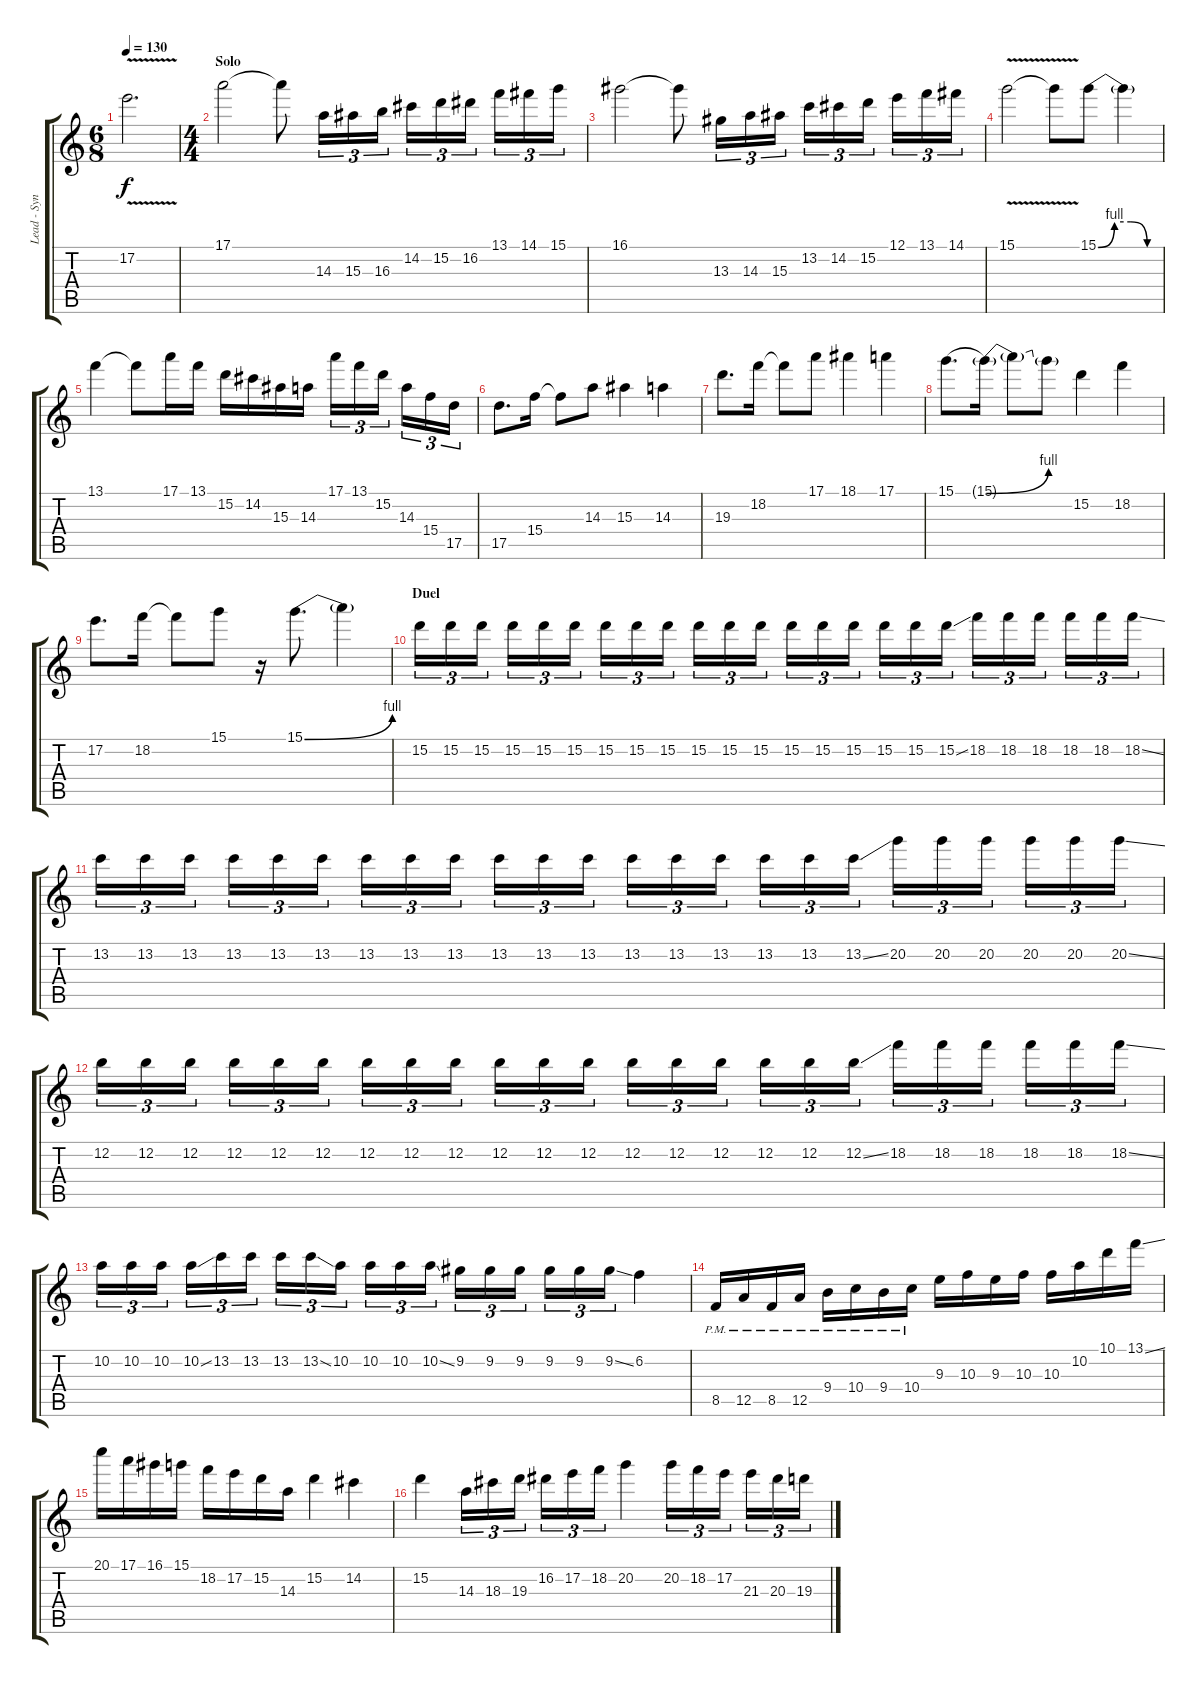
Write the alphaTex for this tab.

\track ("Lead - Synyster Gates" "Lead - Syn") {instrument distortionguitar}
\staff {score tabs}
\tuning (E4 B3 G3 D3 A2 D2) {hide}
\ts (6 8)
\tempo 130
\clef g2
\ks c
17.2{v}.2{d dy f} |
\ts (4 4)
\section ("" "Solo")
17.1.2 17.1{t}.8 14.3.16{tu (3 2)} 15.3.16{tu (3 2)} 16.3.16{tu (3 2)} 14.2.16{tu (3 2)} 15.2.16{tu (3 2)} 16.2.16{tu (3 2)} 13.1.16{tu (3 2)} 14.1.16{tu (3 2)} 15.1.16{tu (3 2)} |
16.1.2 16.1{t}.8 13.3.16{tu (3 2)} 14.3.16{tu (3 2)} 15.3.16{tu (3 2)} 13.2.16{tu (3 2)} 14.2.16{tu (3 2)} 15.2.16{tu (3 2)} 12.1.16{tu (3 2)} 13.1.16{tu (3 2)} 14.1.16{tu (3 2)} |
15.1{v}.2 15.1{t}.8 15.1{be (custom 0 0 15 4 30 4 45 0 60 0)}.8 15.1{t}.4 |
13.1.4 13.1{t}.8 17.1.16 13.1.16 15.2.16 14.2.16 15.3.16 14.3.16 17.1.16{tu (3 2)} 13.1.16{tu (3 2)} 15.2.16{tu (3 2)} 14.3.16{tu (3 2)} 15.4.16{tu (3 2)} 17.5.16{tu (3 2)} |
17.5.8{d} 15.4.16 15.4{t}.8 14.3.8 15.3.4 14.3.4 |
19.3.8{d} 18.2.16 18.2{t}.8 17.1.8 18.1.4 17.1.4 |
15.1{be (hold 0 0 60 0)}.8{d} 15.1{be (bend 0 0 60 4) t}.16 15.1{t}.8 15.1{be (hold 0 0 60 0) t}.8 15.2.4 18.2.4 |
17.2.8{d} 18.2.16 18.2{t}.8 15.1.8 r.16 15.1{be (bend 0 0 60 4)}.8{d} 15.1{t}.4 |
\section ("" "Duel")
15.2.16{tu (3 2)} 15.2.16{tu (3 2)} 15.2.16{tu (3 2)} 15.2.16{tu (3 2)} 15.2.16{tu (3 2)} 15.2.16{tu (3 2)} 15.2.16{tu (3 2)} 15.2.16{tu (3 2)} 15.2.16{tu (3 2)} 15.2.16{tu (3 2)} 15.2.16{tu (3 2)} 15.2.16{tu (3 2)} 15.2.16{tu (3 2)} 15.2.16{tu (3 2)} 15.2.16{tu (3 2)} 15.2.16{tu (3 2)} 15.2.16{tu (3 2)} 15.2{ss}.16{tu (3 2)} 18.2.16{tu (3 2)} 18.2.16{tu (3 2)} 18.2.16{tu (3 2)} 18.2.16{tu (3 2)} 18.2.16{tu (3 2)} 18.2{ss}.16{tu (3 2)} |
13.2.16{tu (3 2)} 13.2.16{tu (3 2)} 13.2.16{tu (3 2)} 13.2.16{tu (3 2)} 13.2.16{tu (3 2)} 13.2.16{tu (3 2)} 13.2.16{tu (3 2)} 13.2.16{tu (3 2)} 13.2.16{tu (3 2)} 13.2.16{tu (3 2)} 13.2.16{tu (3 2)} 13.2.16{tu (3 2)} 13.2.16{tu (3 2)} 13.2.16{tu (3 2)} 13.2.16{tu (3 2)} 13.2.16{tu (3 2)} 13.2.16{tu (3 2)} 13.2{ss}.16{tu (3 2)} 20.2.16{tu (3 2)} 20.2.16{tu (3 2)} 20.2.16{tu (3 2)} 20.2.16{tu (3 2)} 20.2.16{tu (3 2)} 20.2{ss}.16{tu (3 2)} |
12.2.16{tu (3 2)} 12.2.16{tu (3 2)} 12.2.16{tu (3 2)} 12.2.16{tu (3 2)} 12.2.16{tu (3 2)} 12.2.16{tu (3 2)} 12.2.16{tu (3 2)} 12.2.16{tu (3 2)} 12.2.16{tu (3 2)} 12.2.16{tu (3 2)} 12.2.16{tu (3 2)} 12.2.16{tu (3 2)} 12.2.16{tu (3 2)} 12.2.16{tu (3 2)} 12.2.16{tu (3 2)} 12.2.16{tu (3 2)} 12.2.16{tu (3 2)} 12.2{ss}.16{tu (3 2)} 18.2.16{tu (3 2)} 18.2.16{tu (3 2)} 18.2.16{tu (3 2)} 18.2.16{tu (3 2)} 18.2.16{tu (3 2)} 18.2{ss}.16{tu (3 2)} |
10.2.16{tu (3 2)} 10.2.16{tu (3 2)} 10.2.16{tu (3 2)} 10.2{ss}.16{tu (3 2)} 13.2.16{tu (3 2)} 13.2.16{tu (3 2)} 13.2.16{tu (3 2)} 13.2{ss}.16{tu (3 2)} 10.2.16{tu (3 2)} 10.2.16{tu (3 2)} 10.2.16{tu (3 2)} 10.2{ss}.16{tu (3 2)} 9.2.16{tu (3 2)} 9.2.16{tu (3 2)} 9.2.16{tu (3 2)} 9.2.16{tu (3 2)} 9.2.16{tu (3 2)} 9.2{ss}.16{tu (3 2)} 6.2.4 |
8.5{pm}.16 12.5{pm}.16 8.5{pm}.16 12.5{pm}.16 9.4{pm}.16 10.4{pm}.16 9.4{pm}.16 10.4{pm}.16 9.3.16 10.3.16 9.3.16 10.3.16 10.3.16 10.2.16 10.1.16 13.1{ss}.16 |
20.1.16 17.1.16 16.1.16 15.1.16 18.2.16 17.2.16 15.2.16 14.3.16 15.2.4 14.2.4 |
15.2.4 14.3.16{tu (3 2)} 18.3.16{tu (3 2)} 19.3.16{tu (3 2)} 16.2.16{tu (3 2)} 17.2.16{tu (3 2)} 18.2.16{tu (3 2)} 20.2.4 20.2.16{tu (3 2)} 18.2.16{tu (3 2)} 17.2.16{tu (3 2)} 21.3.16{tu (3 2)} 20.3.16{tu (3 2)} 19.3.16{tu (3 2)}
